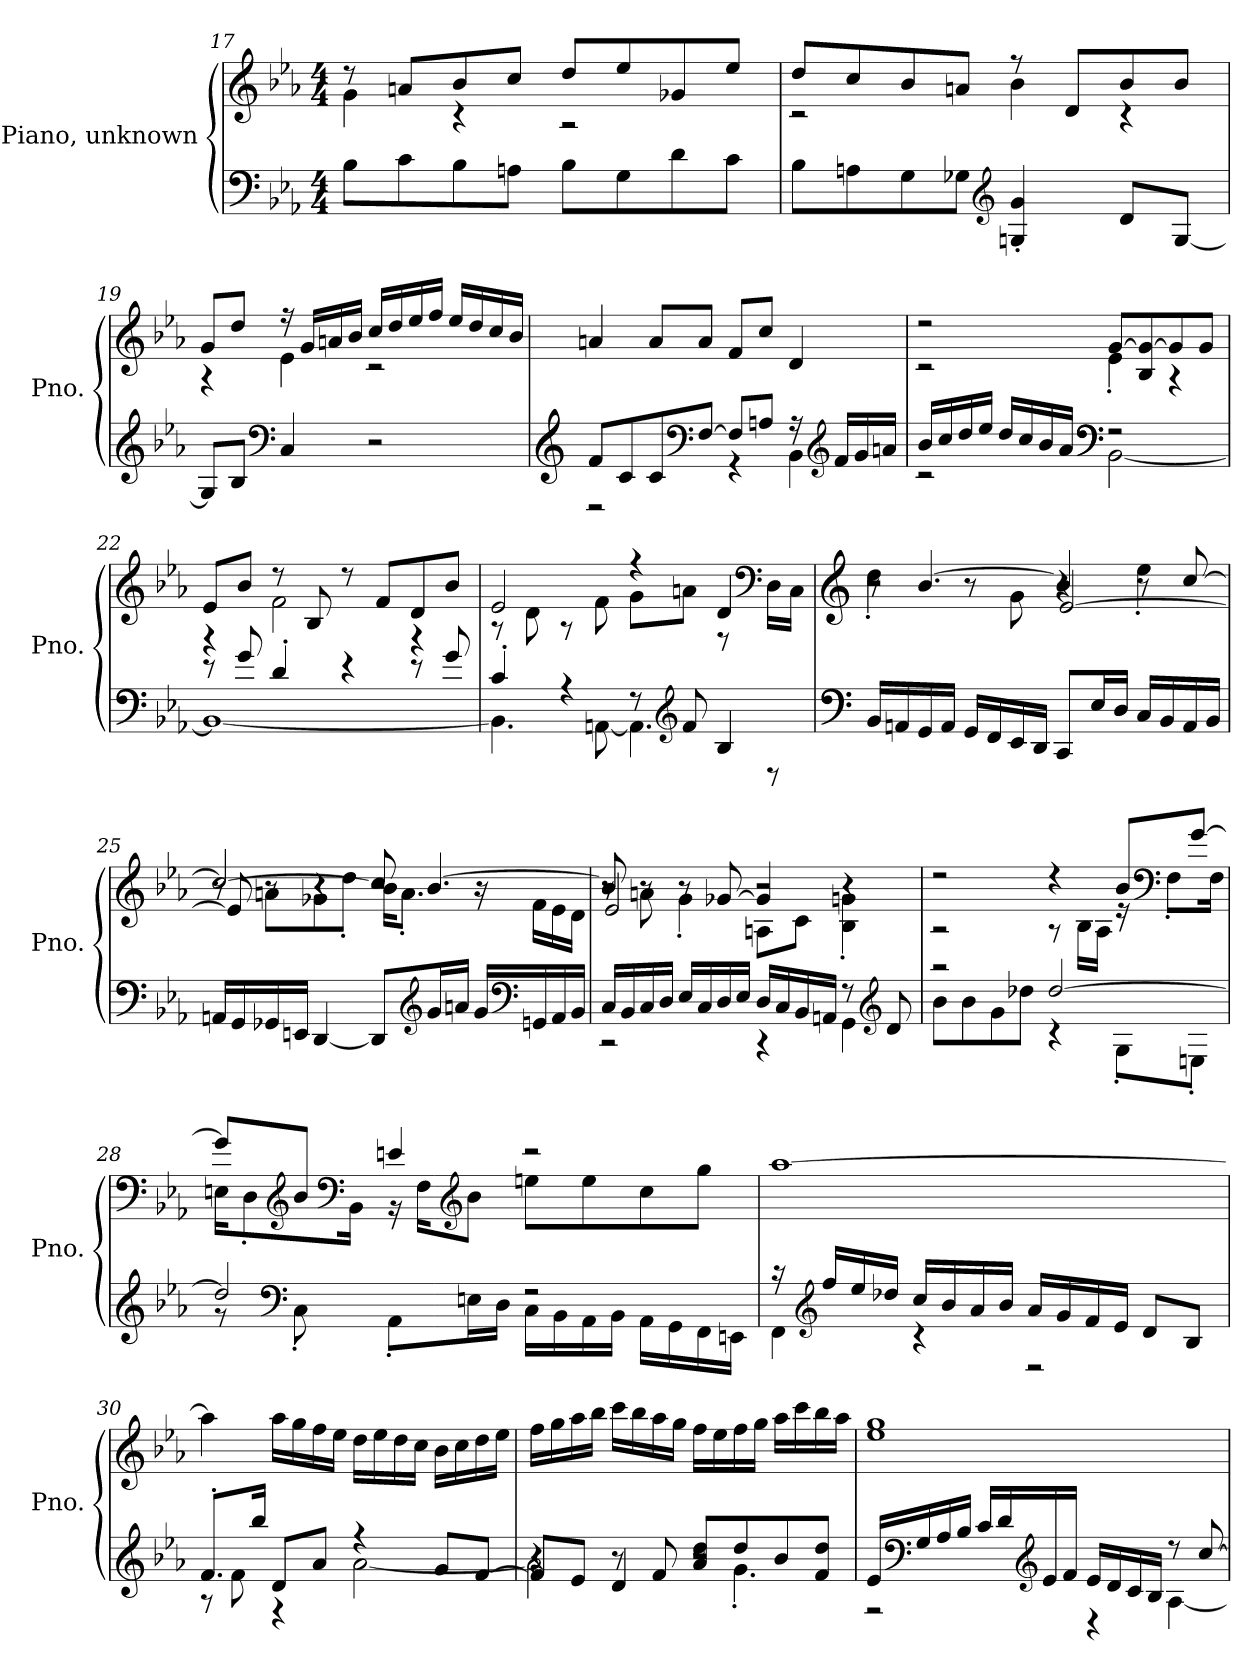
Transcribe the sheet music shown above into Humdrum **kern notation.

**kern	**kern
*part1	*part1
*staff2	*staff1
*I"Piano, unknown	*
*I'Pno.	*
*clefF4	*clefG2
*k[b-e-a-]	*k[b-e-a-]
*M4/4	*M4/4
=17	=17
*	*^
8B-\L	8r	4g\
8c\	8an/L	.
8B-\	8b-/	4r
8An\J	8cc/J	.
8B-\L	8dd/L	2r
8G\	8ee-/	.
8d\	8g-X/	.
8c\J	8ee-/J	.
=18	=18	=18
8B-\L	8dd/L	2r
8An\	8cc/	.
8G\	8b-/	.
8G-X\J	8an/J	.
*clefG2	*	*
4Gn/' 4g/'	8r	4b-\
.	8d/L	.
8d/L	8b-/	4r
[8G/J	8b-/J	.
!!LO:PB:g=z	!!
=19	=19	=19
8G/L]	8g/L	4r
8B-/J	8dd/J	.
*clefF4	*	*
4C/	16r	4e-\
.	16g/LL	.
.	16an/	.
.	16b-/JJ	.
2r	16cc/LL	2r
.	16dd/	.
.	16ee-/	.
.	16ff/JJ	.
.	16ee-/LL	.
.	16dd/	.
.	16cc/	.
.	16b-/JJ	.
*	*v	*v
=20	=20
*clefG2	*
*^	*
8f/L	2r	4an/
8c/	.	.
8c/	.	8a/L
*clefF4	*	*
[8F/J	.	8a/J
8F/L]	4r	8f/L
8An/J	.	8cc/J
16r	4BB-\	4d/
*clefG2	*	*
16f/LL	.	.
16g/	.	.
16an/JJ	.	.
!!LO:LB:g=z
=21	=21	=21
*	*	*^
16b-/LL	2r	2r	2r
16cc/	.	.	.
16dd/	.	.	.
16ee-/JJ	.	.	.
16dd/LL	.	.	.
16cc/	.	.	.
16b-/	.	.	.
16a-/JJ	.	.	.
*clefF4	*	*	*
2r	[2BB-\	[8g/L	4e-'\
.	.	8B-/ 8g/_	.
.	.	8g/]	4r
.	.	8g/J	.
=22	=22	=22	=22
8r	1BB-_	8e-/L	4r
8g/	.	8b-/J	.
4d'/	.	8r	2f\
.	.	8B-/	.
4r	.	8r	.
.	.	8f/L	.
8r	.	8d/	4r
8g/	.	8b-/J	.
=23	=23	=23	=23
4c'/	4.BB-\]	2e-/	8r
.	.	.	8d\
4r	.	.	8r
.	[8AAn\	.	8f\
8r	4.AA\]	4r	8g\L
*clefG2	*	*	*
8f/	.	.	8an\J
4B-/	.	4d/	8r
*	*	*clefF4	*
.	8r	.	16D\LL
.	.	.	16C\JJ
*v	*v	*	*
*	*v	*v
!!LO:LB:g=z
=24	=24
*clefF4	*clefG2
*	*^
*	*	*^
16BB-/LL	8r	4dd'\	2r
16AAn/	.	.	.
16GG/	[4.b-/	.	.
16AA/JJ	.	.	.
16GG/LL	.	8r	.
16FF/	.	.	.
16EE-/	.	8g\	.
16DD/JJ	.	.	.
8CC/L	4b-/]	4r	[2e-/
16E-/L	.	.	.
16D/JJ	.	.	.
16C/LL	8r	4ee-'\	.
16BB-/	.	.	.
16AA/	[8cc/	.	.
16BB-/JJ	.	.	.
=25	=25	=25	=25
16AAn/LL	2cc/_	8r	8e-/]
16GG/	.	.	.
16GG-X/	.	8an\L	8r
16EEn/JJ	.	.	.
[4DD/	.	8g-X\	4r
.	.	8dd'\J	.
8DD/L]	8cc/]	16b-\KL	2r
.	.	8.a'\J	.
*clefG2	*	*	*
16g/L	[4.b-/	.	.
16an/JJ	.	.	.
16g/LL	.	16r	.
*clefF4	*	*	*
16GGn/	.	16f\LL	.
16AA/	.	16e-\	.
16BB-/JJ	.	16d\JJ	.
!!LO:LB:g=z	!!	!!
=26	=26	=26	=26
*^	*	*	*
16C/LL	2r	8b-/]	8r	2e-/
16BB-/	.	.	.	.
16C/	.	8r	8an\	.
16D/JJ	.	.	.	.
16E-/LL	.	8r	4g'\	.
16C/	.	.	.	.
16D/	.	[8g-X/	.	.
16E-/JJ	.	.	.	.
16D/LL	4r	4g-/]	8An\L	2r
16C/	.	.	.	.
16BB-/	.	.	8c\J	.
16AAn/JJ	.	.	.	.
8r	4GG\	4r	4B-\' 4gn\'	.
*clefG2	*	*	*	*
8d/	.	.	.	.
*	*	*	*v	*v
=27	=27	=27	=27
2r	8b-\L	2r	2r
.	8b-\	.	.
.	8g\	.	.
.	8dd-X\J	.	.
[2dd-/	4r	4r	8r
.	.	.	16B-\LL
.	.	.	16A-\JJ
.	8G'\L	8b-/L	16r
*	*	*clefF4	*
.	.	.	8F'\L
.	8En'\J	[8g/J	.
.	.	.	16F\Jk
!!LO:LB:g=z	!!
=28	=28	=28	=28
2dd-/]	8r	8g/L]	16En\KL
.	.	.	8D'\
*clefF4	*	*clefG2	*
.	8C'\	8b-/J	.
*	*	*clefF4	*
.	.	.	16BB-\Jk
.	8AA-'\L	4en/	16r
.	.	.	16F\KL
*	*	*clefG2	*
.	16En\L	.	8b-\J
.	16D\JJ	.	.
2r	16C\LL	2r	8een\L
.	16BB-\	.	.
.	16AA-\	.	8ee\
.	16BB-\JJ	.	.
.	16AA-\LL	.	8cc\
.	16GG\	.	.
.	16FF\	.	8gg\J
.	16EEn\JJ	.	.
*	*	*v	*v
=29	=29	=29
16r	4FF\	[1aa-
*clefG2	*	*
16ff/LL	.	.
16ee-/	.	.
16dd-X/JJ	.	.
16cc/LL	4r	.
16b-/	.	.
16a-/	.	.
16b-/JJ	.	.
16a-/LL	2r	.
16g/	.	.
16f/	.	.
16e-/JJ	.	.
8d/L	.	.
8B-/J	.	.
!!LO:LB:g=z
=30	=30	=30
8.f'/L	8r	4aa-\]
.	8f\	.
16bb-/Jk	.	.
8d/L	4r	16aa-\LL
.	.	16gg\
8a-/J	.	16ff\
.	.	16ee-\JJ
4r	[2a-\	16dd\LL
.	.	16ee-\
.	.	16dd\
.	.	16cc\JJ
8g/L	.	16b-\LL
.	.	16cc\
[8f/J	.	16dd\
.	.	16ee-\JJ
=31	=31	=31
*	*^	*
8f/L]	2a-\]	4r	16ff\LL
.	.	.	16gg\
8e-/J	.	.	16aa-\
.	.	.	16bb-\JJ
8r	.	4d/	16ccc\LL
.	.	.	16bb-\
8f/	.	.	16aa-\
.	.	.	16gg\JJ
8a-/ 8dd/L	8r	2r	16ff\LL
.	.	.	16ee-\
8dd/	4.g'\	.	16ff\
.	.	.	16gg\JJ
8b-/	.	.	16aa-\LL
.	.	.	16ccc\
8f/ 8dd/J	.	.	16bb-\
.	.	.	16aa-\JJ
*	*v	*v	*
!!LO:PB:g=z
=32	=32	=32
16e-/LL	2r	1ee- 1gg
*clefF4	*	*
16G/	.	.
16A-/	.	.
16B-/JJ	.	.
16c/LL	.	.
16d/	.	.
*clefG2	*	*
16e-/	.	.
16f/JJ	.	.
16e-/LL	4r	.
16d/	.	.
16c/	.	.
16B-/JJ	.	.
8r	[4A-\	.
[8cc/	.	.
*v	*v	*
=	=
*-	*-
